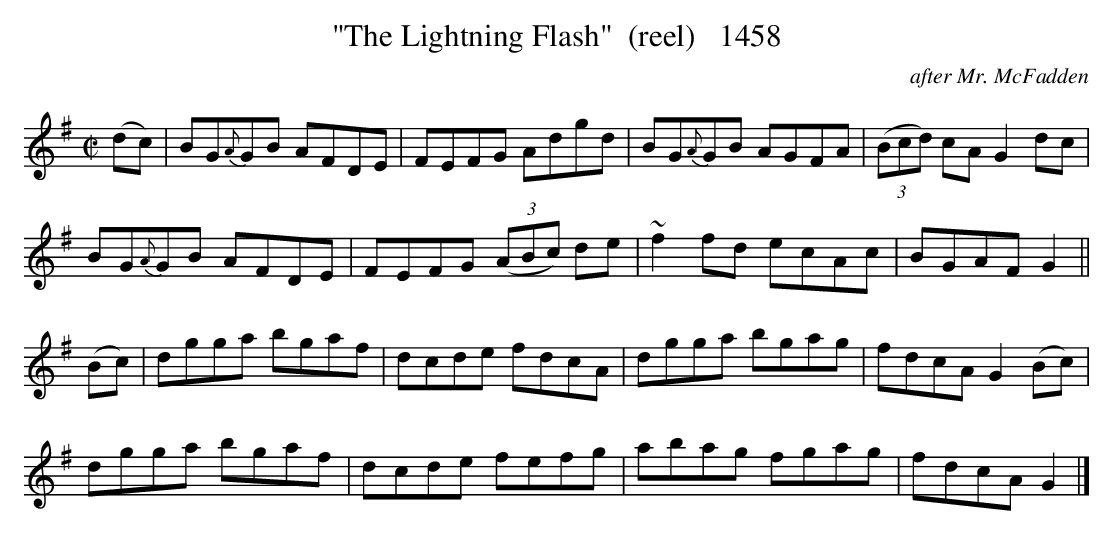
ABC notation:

X:1
T:"The Lightning Flash"  (reel)   1458
C:after Mr. McFadden
BRENNAN July 2003 (HTTP://WWW.SOSYOURMOM.COM)
M:C|
L:1/8
K:G
(dc)|BG{A}GB AFDE|FEFG Adgd|BG{A}GB AGFA|(3(Bcd) cA G2dc|
BG{A}GB AFDE|FEFG (3(ABc) de|~f2fd ecAc|BGAF G2||
(Bc)|dgga bgaf|dcde fdcA|dgga bgag|fdcA G2(Bc)|
dgga bgaf|dcde fefg|abag fgag|fdcA G2|]
